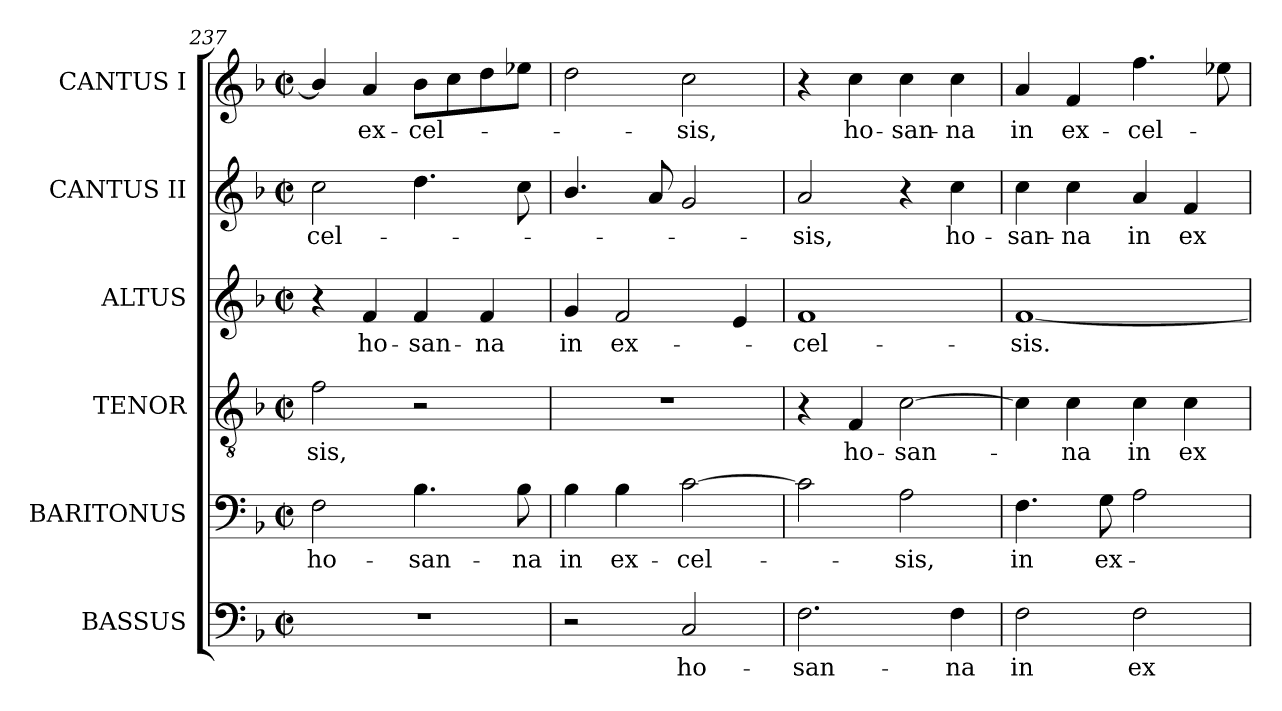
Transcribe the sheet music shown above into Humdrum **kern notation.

**kern	**text	**kern	**text	**kern	**text	**kern	**text	**kern	**text	**kern	**text
*part6	*part6	*part5	*part5	*part4	*part4	*part3	*part3	*part2	*part2	*part1	*part1
*staff6	*staff6	*staff5	*staff5	*staff4	*staff4	*staff3	*staff3	*staff2	*staff2	*staff1	*staff1
*I"BASSUS	*	*I"BARITONUS	*	*I"TENOR	*	*I"ALTUS	*	*I"CANTUS II	*	*I"CANTUS I	*
*I'B.	*	*I'Bar.	*	*I'T.	*	*I'A.	*	*	*	*	*
*clefF4	*	*clefF4	*	*clefGv2	*	*clefG2	*	*clefG2	*	*clefG2	*
*	*	*	*	*ITrd7c12	*	*	*	*	*	*	*
*k[b-]	*	*k[b-]	*	*k[b-]	*	*k[b-]	*	*k[b-]	*	*k[b-]	*
*F:	*	*F:	*	*F:	*	*F:	*	*F:	*	*F:	*
*M2/2	*	*M2/2	*	*M2/2	*	*M2/2	*	*M2/2	*	*M2/2	*
*met(c|)	*	*met(c|)	*	*met(c|)	*	*met(c|)	*	*met(c|)	*	*met(c|)	*
=237	=237	=237	=237	=237	=237	=237	=237	=237	=237	=237	=237
!	!	!	!LO:LY:b:color=#000000	!	!	!	!	!	!	!	!
!	!	!	!	!	!LO:LY:b:color=#000000	!	!	!	!	!	!
!	!	!	!	!	!	!	!	!	!LO:LY:b:color=#000000	!	!
1r	.	2Fi\	ho-	2Fi\	-sis,	4r	.	2cci\	-cel-	4b-i/]	.
!	!	!	!	!	!	!	!LO:LY:b:color=#000000	!	!	!	!
!	!	!	!	!	!	!	!	!	!	!	!LO:LY:b:color=#000000
.	.	.	.	.	.	4fi/	ho-	.	.	4ai/	ex-
!	!	!	!LO:LY:b:color=#000000	!	!	!	!	!	!	!	!
!	!	!	!	!	!	!	!LO:LY:b:color=#000000	!	!	!	!
!	!	!	!	!	!	!	!	!	!	!	!LO:LY:b:color=#000000
.	.	4.B-i\	-san-	2r	.	4fi/	-san-	4.ddi\	.	8b-i\L	-cel-
.	.	.	.	.	.	.	.	.	.	8cci\	.
!	!	!	!	!	!	!	!LO:LY:b:color=#000000	!	!	!	!
.	.	.	.	.	.	4fi/	-na	.	.	8ddi\	.
!	!	!	!LO:LY:b:color=#000000	!	!	!	!	!	!	!	!
.	.	8B-i\	-na	.	.	.	.	8cci\	.	8ee-Xi\J	.
=238	=238	=238	=238	=238	=238	=238	=238	=238	=238	=238	=238
!	!	!	!LO:LY:b:color=#000000	!	!	!	!	!	!	!	!
!	!	!	!	!	!	!	!LO:LY:b:color=#000000	!	!	!	!
2r	.	4B-i\	in	1r	.	4gi/	in	4.b-i/	.	2ddi\	.
!	!	!	!LO:LY:b:color=#000000	!	!	!	!	!	!	!	!
!	!	!	!	!	!	!	!LO:LY:b:color=#000000	!	!	!	!
.	.	4B-i\	ex-	.	.	2fi/	ex-	.	.	.	.
.	.	.	.	.	.	.	.	8ai/	.	.	.
!	!LO:LY:b:color=#000000	!	!	!	!	!	!	!	!	!	!
!	!	!	!LO:LY:b:color=#000000	!	!	!	!	!	!	!	!
!	!	!	!	!	!	!	!	!	!	!	!LO:LY:b:color=#000000
2Ci/	ho-	[2ci\	-cel-	.	.	.	.	2gi/	.	2cci\	-sis,
.	.	.	.	.	.	4ei/	.	.	.	.	.
=239	=239	=239	=239	=239	=239	=239	=239	=239	=239	=239	=239
!	!LO:LY:b:color=#000000	!	!	!	!	!	!	!	!	!	!
!	!	!	!	!	!	!	!LO:LY:b:color=#000000	!	!	!	!
!	!	!	!	!	!	!	!	!	!LO:LY:b:color=#000000	!	!
2.Fi\	-san-	2ci\]	.	4r	.	1fi	-cel-	2ai/	-sis,	4r	.
!	!	!	!	!	!LO:LY:b:color=#000000	!	!	!	!	!	!
!	!	!	!	!	!	!	!	!	!	!	!LO:LY:b:color=#000000
.	.	.	.	4FFi/	ho-	.	.	.	.	4cci\	ho-
!	!	!	!LO:LY:b:color=#000000	!	!	!	!	!	!	!	!
!	!	!	!	!	!LO:LY:b:color=#000000	!	!	!	!	!	!
!	!	!	!	!	!	!	!	!	!	!	!LO:LY:b:color=#000000
.	.	2Ai\	-sis,	[2Ci\	-san-	.	.	4r	.	4cci\	-san-
!	!LO:LY:b:color=#000000	!	!	!	!	!	!	!	!	!	!
!	!	!	!	!	!	!	!	!	!LO:LY:b:color=#000000	!	!
!	!	!	!	!	!	!	!	!	!	!	!LO:LY:b:color=#000000
4Fi\	-na	.	.	.	.	.	.	4cci\	ho-	4cci\	-na
=240	=240	=240	=240	=240	=240	=240	=240	=240	=240	=240	=240
!	!LO:LY:b:color=#000000	!	!	!	!	!	!	!	!	!	!
!	!	!	!LO:LY:b:color=#000000	!	!	!	!	!	!	!	!
!	!	!	!	!	!	!	!LO:LY:b:color=#000000	!	!	!	!
!	!	!	!	!	!	!	!	!	!LO:LY:b:color=#000000	!	!
!	!	!	!	!	!	!	!	!	!	!	!LO:LY:b:color=#000000
2Fi\	in	4.Fi\	in	4Ci\]	.	[1fi	-sis.	4cci\	-san-	4ai/	in
!	!	!	!	!	!LO:LY:b:color=#000000	!	!	!	!	!	!
!	!	!	!	!	!	!	!	!	!LO:LY:b:color=#000000	!	!
!	!	!	!	!	!	!	!	!	!	!	!LO:LY:b:color=#000000
.	.	.	.	4Ci\	-na	.	.	4cci\	-na	4fi/	ex-
!	!	!	!LO:LY:b:color=#000000	!	!	!	!	!	!	!	!
.	.	8Gi\	ex-	.	.	.	.	.	.	.	.
!	!LO:LY:b:color=#000000	!	!	!	!	!	!	!	!	!	!
!	!	!	!	!	!LO:LY:b:color=#000000	!	!	!	!	!	!
!	!	!	!	!	!	!	!	!	!LO:LY:b:color=#000000	!	!
!	!	!	!	!	!	!	!	!	!	!	!LO:LY:b:color=#000000
2Fi\	ex-	2Ai\	.	4Ci\	in	.	.	4ai/	in	4.ffi\	-cel-
!	!	!	!	!	!LO:LY:b:color=#000000	!	!	!	!	!	!
!	!	!	!	!	!	!	!	!	!LO:LY:b:color=#000000	!	!
.	.	.	.	4Ci\	ex-	.	.	4fi/	ex-	.	.
.	.	.	.	.	.	.	.	.	.	8ee-Xi\	.
=	=	=	=	=	=	=	=	=	=	=	=
*-	*-	*-	*-	*-	*-	*-	*-	*-	*-	*-	*-
